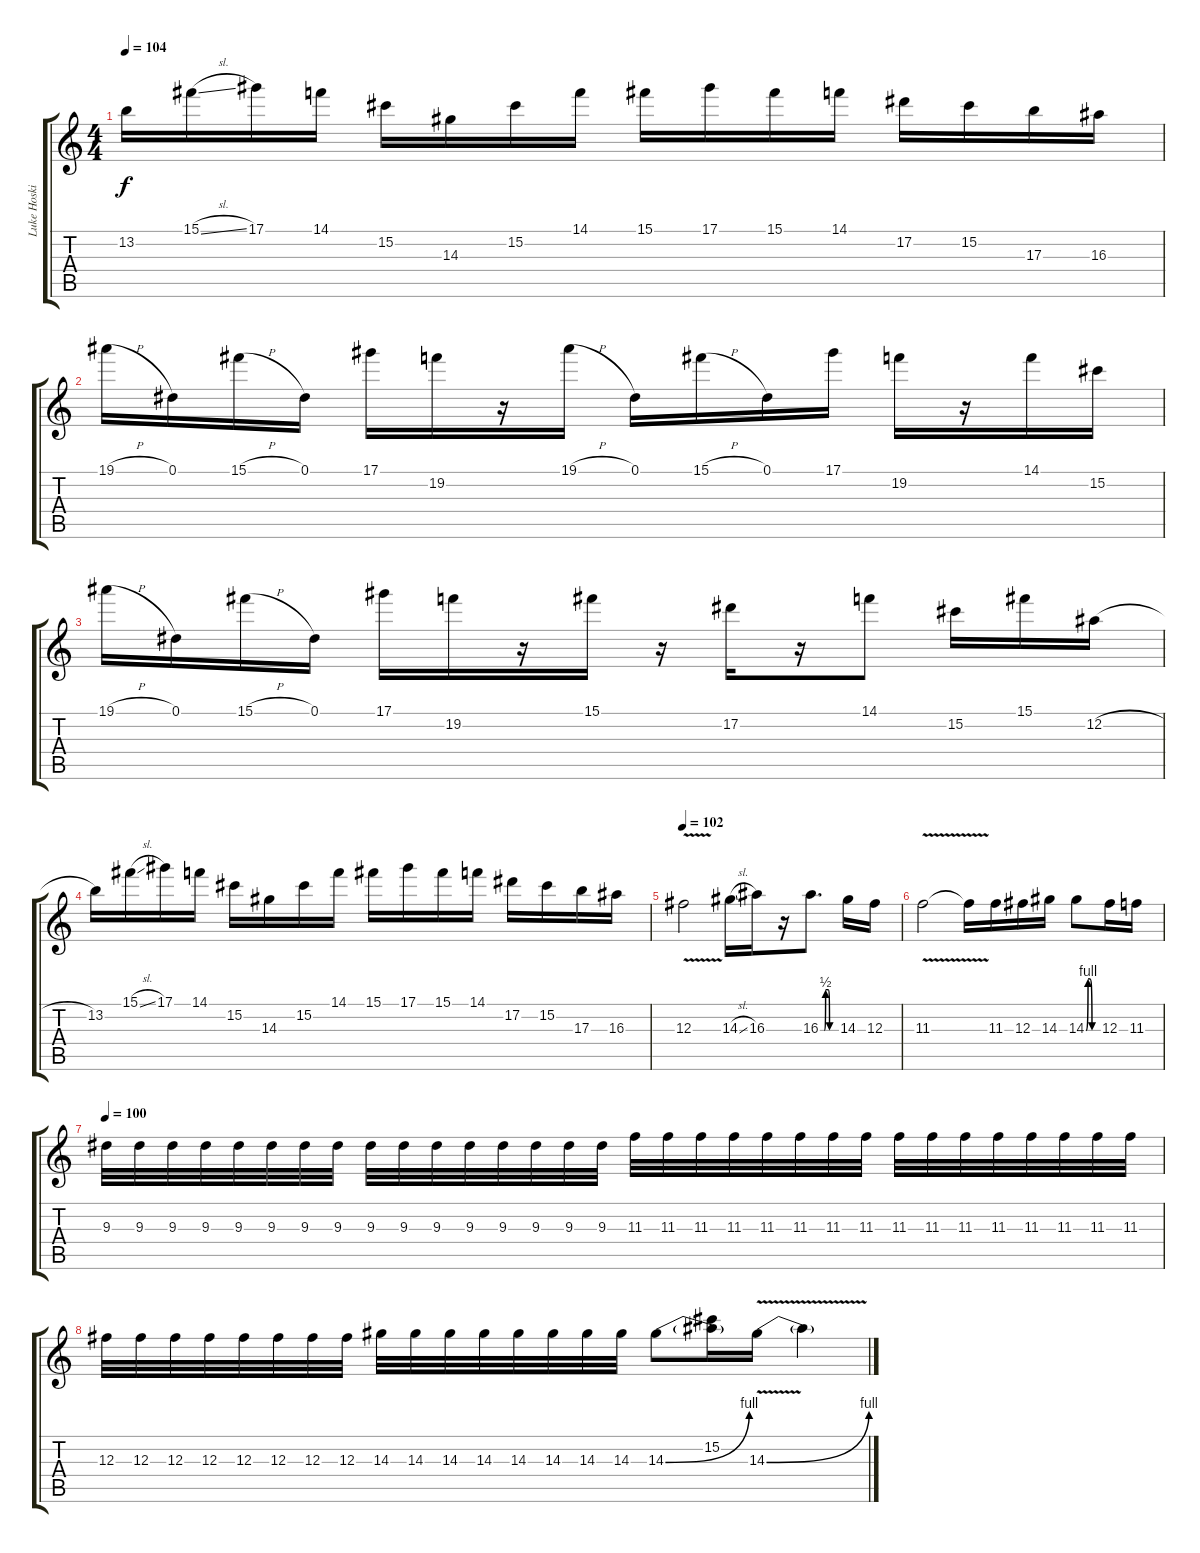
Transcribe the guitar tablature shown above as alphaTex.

\track ("Luke Hoskin - Lead Guitar" "Luke Hoski") {instrument overdrivenguitar}
\staff {score tabs}
\tuning (Eb4 Bb3 Gb3 Db3 Ab2 Eb2) {hide}
\ts (4 4)
\tempo 104
\clef g2
\ks c
13.2.16{dy f} 15.1{sl}.16 17.1.16 14.1.16 15.2.16 14.3.16 15.2.16 14.1.16 15.1.16 17.1.16 15.1.16 14.1.16 17.2.16 15.2.16 17.3.16 16.3.16 |
19.1{h}.16 0.1.16 15.1{h}.16 0.1.16 17.1.16 19.2.16 r.16 19.1{h}.16 0.1.16 15.1{h}.16 0.1.16 17.1.16 19.2.16 r.16 14.1.16 15.2.16 |
19.1{h}.16 0.1.16 15.1{h}.16 0.1.16 17.1.16 19.2.16 r.16 15.1.16 r.16 17.2.16 r.16 14.1.8 15.2.16 15.1.16 12.2{h}.16 |
13.2.16 15.1{sl}.16 17.1.16 14.1.16 15.2.16 14.3.16 15.2.16 14.1.16 15.1.16 17.1.16 15.1.16 14.1.16 17.2.16 15.2.16 17.3.16 16.3.16 |
\tempo 102
12.3{v}.2 14.3{sl}.16 16.3.16 r.16 16.3{be (custom 0 0 15 0 20 2 30 2 35 0 60 0)}.8{d} 14.3.16 12.3.16 |
11.3{v}.2 11.3{t}.16 11.3.16 12.3.16 14.3.16 14.3{be (custom 0 0 10 4 20 4 30 0 60 0)}.8 12.3.16 11.3.16 |
\tempo 100
9.3.32 9.3.32 9.3.32 9.3.32 9.3.32 9.3.32 9.3.32 9.3.32 9.3.32 9.3.32 9.3.32 9.3.32 9.3.32 9.3.32 9.3.32 9.3.32 11.3.32 11.3.32 11.3.32 11.3.32 11.3.32 11.3.32 11.3.32 11.3.32 11.3.32 11.3.32 11.3.32 11.3.32 11.3.32 11.3.32 11.3.32 11.3.32 |
12.3.32 12.3.32 12.3.32 12.3.32 12.3.32 12.3.32 12.3.32 12.3.32 14.3.32 14.3.32 14.3.32 14.3.32 14.3.32 14.3.32 14.3.32 14.3.32 14.3{be (bend 0 0 60 4)}.8 (15.2 14.3{t}).16 14.3{be (bend 0 0 60 4) v}.16 14.3{t}.4
